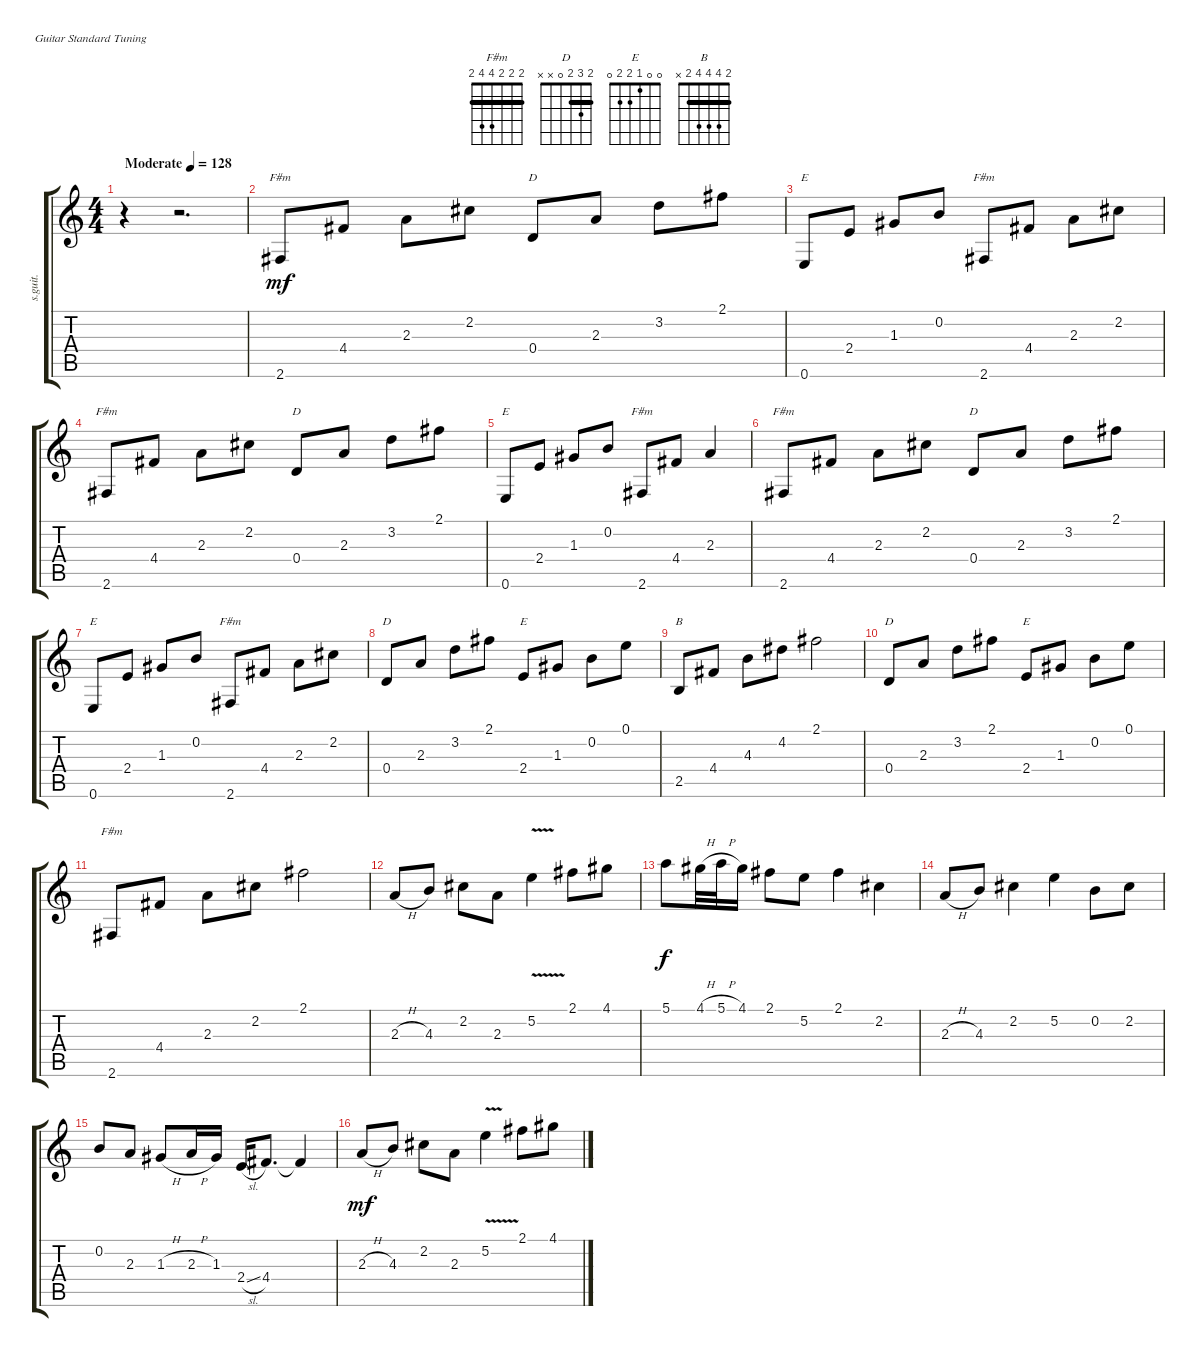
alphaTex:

\defaultSystemsLayout 4
\bracketExtendMode groupsimilarinstruments
\otherSystemsTrackNameOrientation horizontal
\track ("陈亮 " "s.guit.") {instrument acousticguitarsteel}
\staff {score tabs}
\tuning (E4 B3 G3 D3 A2 E2)
\chord ("F#m" 2 2 2 4 4 2) {barre (2 2 2)}
\chord ("D" 2 3 2 0 x x) {barre 2}
\chord ("E" 0 0 1 2 2 0)
\chord ("B" 2 4 4 4 2 x) {barre 2}
\ts (4 4)
\beaming (8 2 2 2 2)
\tempo (128 "Moderate")
\clef g2
\ks c
r.4{dy mf instrument acousticguitarsteel beam Down} r.2{d beam Down} |
2.6{acc #}.8{ch "F#m" beam Up} 4.4{acc #}.8{beam Up} 2.3.8{beam Down} 2.2{acc #}.8{beam Down} 0.4.8{ch "D" beam Up} 2.3.8{beam Up} 3.2.8{beam Down} 2.1{acc #}.8{beam Down} |
0.6.8{ch "E" beam Up} 2.4.8{beam Up} 1.3{acc #}.8{beam Up} 0.2.8{beam Up} 2.6{acc #}.8{ch "F#m" beam Up} 4.4{acc #}.8{beam Up} 2.3.8{beam Down} 2.2{acc #}.8{beam Down} |
2.6{acc #}.8{ch "F#m" beam Up} 4.4{acc #}.8{beam Up} 2.3.8{beam Down} 2.2{acc #}.8{beam Down} 0.4.8{ch "D" beam Up} 2.3.8{beam Up} 3.2.8{beam Down} 2.1{acc #}.8{beam Down} |
0.6.8{ch "E" beam Up} 2.4.8{beam Up} 1.3{acc #}.8{beam Up} 0.2.8{beam Up} 2.6{acc #}.8{ch "F#m" beam Up} 4.4{acc #}.8{beam Up} 2.3.4{beam Up} |
2.6{acc #}.8{ch "F#m" beam Up} 4.4{acc #}.8{beam Up} 2.3.8{beam Down} 2.2{acc #}.8{beam Down} 0.4.8{ch "D" beam Up} 2.3.8{beam Up} 3.2.8{beam Down} 2.1{acc #}.8{beam Down} |
0.6.8{ch "E" beam Up} 2.4.8{beam Up} 1.3{acc #}.8{beam Up} 0.2.8{beam Up} 2.6{acc #}.8{ch "F#m" beam Up} 4.4{acc #}.8{beam Up} 2.3.8{beam Down} 2.2{acc #}.8{beam Down} |
0.4.8{ch "D" beam Up} 2.3.8{beam Up} 3.2.8{beam Down} 2.1{acc #}.8{beam Down} 2.4.8{ch "E" beam Up} 1.3{acc #}.8{beam Up} 0.2.8{beam Down} 0.1.8{beam Down} |
2.5.8{ch "B" beam Up} 4.4{acc #}.8{beam Up} 4.3.8{beam Down} 4.2{acc #}.8{beam Down} 2.1{acc #}.2{beam Down} |
0.4.8{ch "D" beam Up} 2.3.8{beam Up} 3.2.8{beam Down} 2.1{acc #}.8{beam Down} 2.4.8{ch "E" beam Up} 1.3{acc #}.8{beam Up} 0.2.8{beam Down} 0.1.8{beam Down} |
2.6{acc #}.8{ch "F#m" beam Up} 4.4{acc #}.8{beam Up} 2.3.8{beam Down} 2.2{acc #}.8{beam Down} 2.1{acc #}.2{beam Down} |
2.3{h}.8{beam Up} 4.3.8{beam Up} 2.2{acc #}.8{beam Down} 2.3.8{beam Down} 5.2{v}.4{beam Down} 2.1{acc #}.8{beam Down} 4.1{acc #}.8{beam Down} |
5.1.8{dy f beam Down} 4.1{h acc #}.32{beam Down} 5.1{h}.32{beam Down} 4.1{acc #}.16{beam Down} 2.1{acc #}.8{beam Down} 5.2.8{beam Down} 2.1{acc #}.4{beam Down} 2.2{acc #}.4{beam Down} |
2.3{h}.8{beam Up} 4.3.8{beam Up} 2.2{acc #}.4{beam Down} 5.2.4{beam Down} 0.2.8{beam Down} 2.2{acc #}.8{beam Down} |
0.2.8{beam Up} 2.3.8{beam Up} 1.3{h acc #}.8{beam Up} 2.3{h}.16{beam Up} 1.3{acc #}.16{beam Up} 2.4{sl}.16{beam Up} 4.4{acc #}.8{d beam Up} 4.4{t acc #}.4{beam Up} |
2.3{h}.8{dy mf beam Up} 4.3.8{beam Up} 2.2{acc #}.8{beam Down} 2.3.8{beam Down} 5.2{v}.4{beam Down} 2.1{acc #}.8{beam Down} 4.1{acc #}.8{beam Down}
